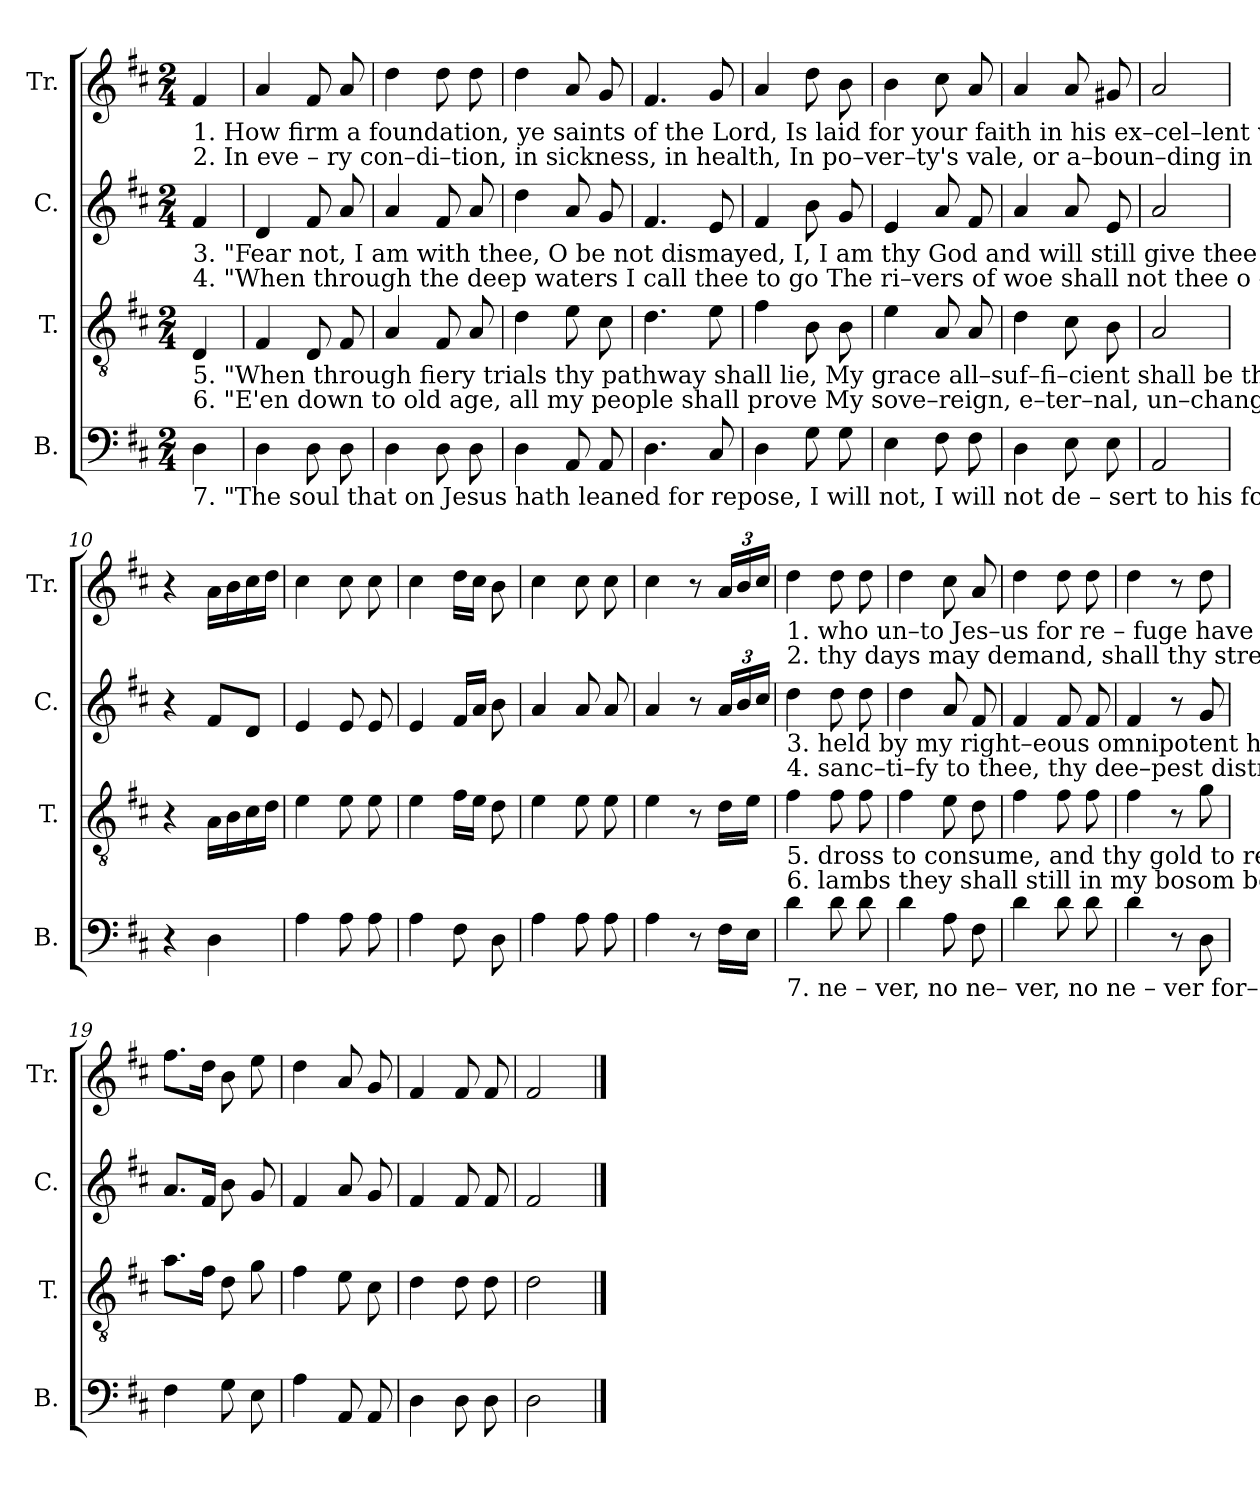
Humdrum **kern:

**kern	**kern	**kern	**kern
*part4	*part3	*part2	*part1
*staff4	*staff3	*staff2	*staff1
*I"B.	*I"T.	*I"C.	*I"Tr.
*I'B.	*I'T.	*I'C.	*I'Tr.
*clefF4	*clefGv2	*clefG2	*clefG2
*k[f#c#]	*k[f#c#]	*k[f#c#]	*k[f#c#]
*M2/4	*M2/4	*M2/4	*M2/4
*MM100	*MM100	*MM100	*MM100
=1	=1	=1	=1
!	!	!	!LO:TX:b:t=1. How  firm  a  foundation,  ye  saints  of the  Lord,  Is  laid  for  your  faith  in  his  ex–cel–lent  word!      What   more  can  he  say  than  to  you he hath said?  You,
!	!	!	!LO:TX:b:t=2. In  eve – ry  con–di–tion,  in  sickness,  in  health,   In  po–ver–ty's vale,  or  a–boun–ding  in wealth;      At   home  and  abroad,  on  the  land,  on  the  sea,    As
!	!	!LO:TX:b:t=3. "Fear  not,  I  am  with  thee,  O  be  not  dismayed,   I,  I  am  thy  God  and  will  still  give  thee  aid;     I'll  strengthen thee, help thee, and cause thee to stand,  Up –	!
!	!	!LO:TX:b:t=4. "When through the deep waters I call  thee  to go   The  ri–vers  of  woe shall not thee  o – ver – flow;       For    I  will  be  with  thee,  thy  troubles  to  bless,     And	!
!	!LO:TX:b:t=5. "When  through fiery trials thy pathway shall lie,   My  grace  all–suf–fi–cient  shall  be  thy  sup–ply;       The  flame  shall  not  hurt  thee,  I  on–ly  de –sign      Thy	!	!
!	!LO:TX:b:t=6. "E'en  down  to old age, all my people shall prove  My  sove–reign, e–ter–nal, un–change–a–ble love;      And  when  hoary  hairs  shall  their  temples  adorn,   Like	!	!
!LO:TX:b:t=7. "The  soul  that  on  Jesus  hath  leaned  for  repose,   I   will  not,  I  will  not  de – sert  to  his     foes;          That soul, though all hell should endeavor to shake,    I'll	!	!	!
4D!\	4D!/	4f#!/	4f#!/
=2	=2	=2	=2
4D!\	4F#!/	4d!/	4a!/
8D!\	8D!/	8f#!/	8f#!/
8D!\	8F#!/	8a!/	8a!/
=3	=3	=3	=3
4D!\	4A!/	4a!/	4dd!\
8D!\	8F#!/	8f#!/	8dd!\
8D!\	8A!/	8a!/	8dd!\
=4	=4	=4	=4
4D!\	4d!\	4dd!\	4dd!\
8AA!/	8e!\	8a!/	8a!/
8AA!/	8c#!\	8g!/	8g!/
=5	=5	=5	=5
4.D!\	4.d!\	4.f#!/	4.f#!/
8C#!/	8e!\	8e!/	8g!/
=6	=6	=6	=6
4D!\	4f#!\	4f#!/	4a!/
8G!\	8B!\	8b!\	8dd!\
8G!\	8B!\	8g!/	8b!\
=7	=7	=7	=7
4E!\	4e!\	4e!/	4b!\
8F#!\	8A!/	8a!/	8cc#!\
8F#!\	8A!/	8f#!/	8a!/
=8	=8	=8	=8
4D!\	4d!\	4a!/	4a!/
8E!\	8c#!\	8a!/	8a!/
8E!\	8B!\	8e!/	8g#X!/
=9	=9	=9	=9
2AA!/	2A!/	2a!/	2a!/
=10	=10	=10	=10
4r	4r	4r	4r
4D!\	16A!\LL	8f#!/L	16a!\LL
.	16B!\	.	16b!\
.	16c#!\	8d!/J	16cc#!\
.	16d!\JJ	.	16dd!\JJ
=11	=11	=11	=11
4A!\	4e!\	4e!/	4cc#!\
8A!\	8e!\	8e!/	8cc#!\
8A!\	8e!\	8e!/	8cc#!\
=12	=12	=12	=12
4A!\	4e!\	4e!/	4cc#!\
8F#!\	16f#!\LL	16f#!/LL	16dd!\LL
.	16e!\JJ	16a!/JJ	16cc#!\JJ
8D!\	8d!\	8b!\	8b!\
=13	=13	=13	=13
4A!\	4e!\	4a!/	4cc#!\
8A!\	8e!\	8a!/	8cc#!\
8A!\	8e!\	8a!/	8cc#!\
=14	=14	=14	=14
4A!\	4e!\	4a!/	4cc#!\
8r	8r	8r	8r
*	*	*Xbrackettup	*Xbrackettup
16F#!\LL	16d!\LL	24a!/LL	24a!/LL
.	.	24b!/	24b!/
16E!\JJ	16e!\JJ	.	.
.	.	24cc#!/JJ	24cc#!/JJ
!!LO:LB:g=z
=15	=15	=15	=15
!	!	!	!LO:TX:b:t=1. who  un–to  Jes–us   for   re – fuge  have  fled.   You,  who   un–to   Je – sus   for     re–fuge  have  fled.
!	!	!	!LO:TX:b:t=2. thy days may demand, shall thy strength ever be.As thy days may demand, shall thy strength ever be.
!	!	!LO:TX:b:t=3. held  by  my  right–eous  omnipotent   hand.    Up – held   by  my  righteous  om–ni–po–tent hand."	!
!	!	!LO:TX:b:t=4. sanc–ti–fy  to  thee,  thy  dee–pest  distress.    And  sanc – ti   – fy   to  thee,  thy  dee–pest  dis–tress."	!
!	!LO:TX:b:t=5. dross  to  consume, and  thy  gold  to refine.    Thy  dross   to    consume,  and   thy   gold   to  refine."	!	!
!	!LO:TX:b:t=6. lambs they shall still in my bosom be borne.    Like lambs  they  shall  still  in   my  bosom be borne."	!	!
!LO:TX:b:t=7. ne – ver,  no  ne– ver,  no  ne – ver  for–sake.  I'll   ne  –  ver,  no  ne – ver,  no  ne – ver  for – sake."	!	!	!
4d!\	4f#!\	4dd!\	4dd!\
8d!\	8f#!\	8dd!\	8dd!\
8d!\	8f#!\	8dd!\	8dd!\
=16	=16	=16	=16
4d!\	4f#!\	4dd!\	4dd!\
8A!\	8e!\	8a!/	8cc#!\
8F#!\	8d!\	8f#!/	8a!/
=17	=17	=17	=17
4d!\	4f#!\	4f#!/	4dd!\
8d!\	8f#!\	8f#!/	8dd!\
8d!\	8f#!\	8f#!/	8dd!\
=18	=18	=18	=18
4d!\	4f#!\	4f#!/	4dd!\
8r	8r	8r	8r
8D!\	8g!\	8g!/	8dd!\
=19	=19	=19	=19
4F#!\	8.a!\L	8.a!/L	8.ff#!\L
.	16f#!\Jk	16f#!/Jk	16dd!\Jk
8G!\	8d!\	8b!\	8b!\
8E!\	8g!\	8g!/	8ee!\
=20	=20	=20	=20
4A!\	4f#!\	4f#!/	4dd!\
8AA!/	8e!\	8a!/	8a!/
8AA!/	8c#!\	8g!/	8g!/
=21	=21	=21	=21
4D!\	4d!\	4f#!/	4f#!/
8D!\	8d!\	8f#!/	8f#!/
8D!\	8d!\	8f#!/	8f#!/
=22	=22	=22	=22
2D!\	2d!\	2f#!/	2f#!/
==	==	==	==
*-	*-	*-	*-
